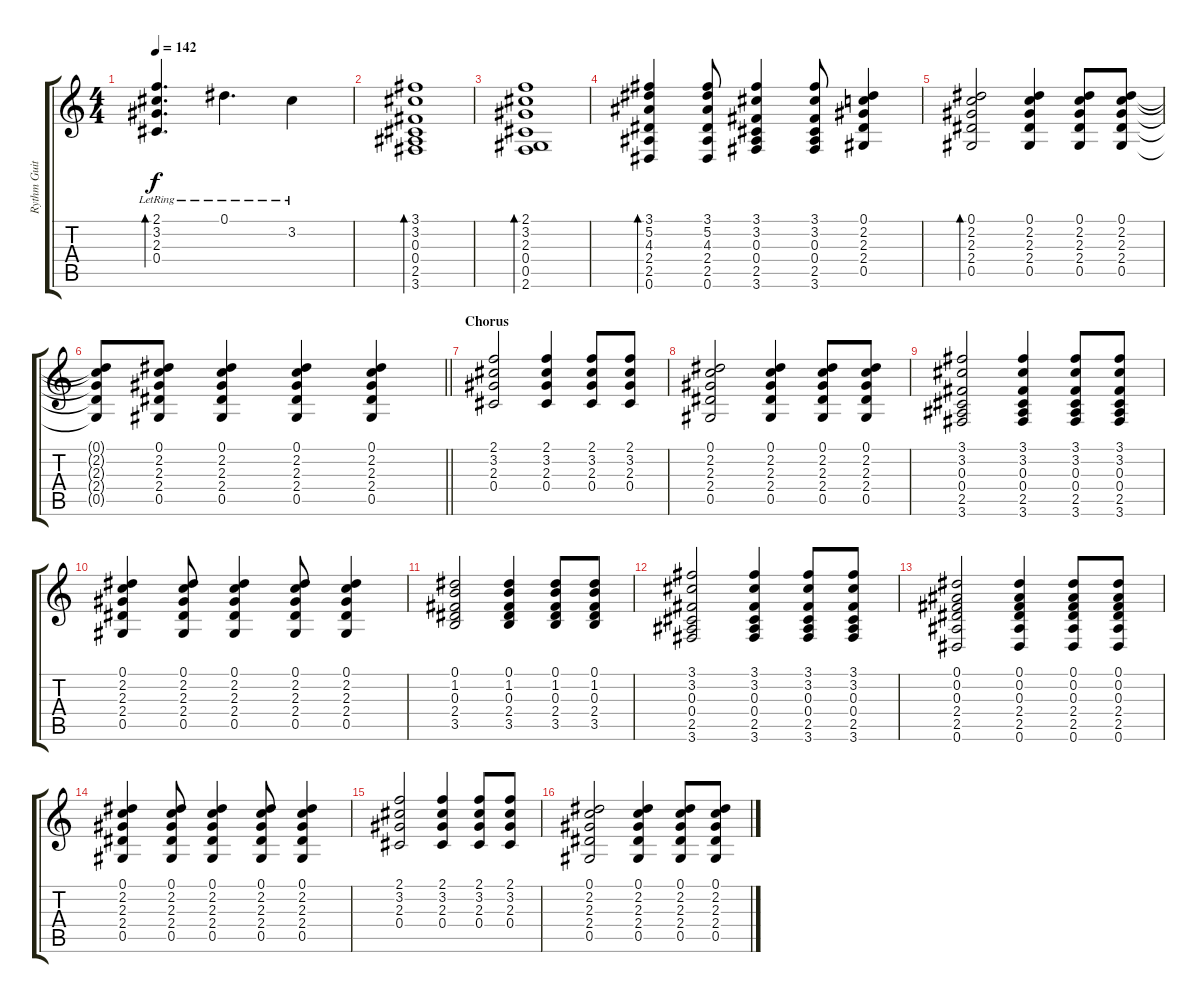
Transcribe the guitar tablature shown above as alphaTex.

\track ("Rythm Guitar" "Rythm Guit") {instrument acousticguitarsteel}
\staff {score tabs}
\tuning (Eb4 Bb3 Gb3 Db3 Ab2 Eb2) {hide}
\ts (4 4)
\tempo 142
\clef g2
\ks c
(2.1{lr} 3.2{lr} 2.3{lr} 0.4{lr}).4{d bd 120 dy f} 0.1{lr}.4{d} 3.2{lr}.4 |
(3.1 3.2 0.3 0.4 2.5 3.6).1{bd 120} |
(2.1 3.2 2.3 0.4 0.5 2.6).1{bd 120} |
(3.1 5.2 4.3 2.4 2.5 0.6).4{bd 120} (3.1 5.2 4.3 2.4 2.5 0.6).8 (3.1 3.2 0.3 0.4 2.5 3.6).4 (3.1 3.2 0.3 0.4 2.5 3.6).8 (0.1 2.2 2.3 2.4 0.5).4 |
(0.1 2.2 2.3 2.4 0.5).2{bd 120} (0.1 2.2 2.3 2.4 0.5).4 (0.1 2.2 2.3 2.4 0.5).8 (0.1 2.2 2.3 2.4 0.5).8 |
\barLineRight lightlight
(0.1{t} 2.2{t} 2.3{t} 2.4{t} 0.5{t}).8 (0.1 2.2 2.3 2.4 0.5).8 (0.1 2.2 2.3 2.4 0.5).4 (0.1 2.2 2.3 2.4 0.5).4 (0.1 2.2 2.3 2.4 0.5).4 |
\section ("" "Chorus")
(2.1 3.2 2.3 0.4).2 (2.1 3.2 2.3 0.4).4 (2.1 3.2 2.3 0.4).8 (2.1 3.2 2.3 0.4).8 |
(0.1 2.2 2.3 2.4 0.5).2 (0.1 2.2 2.3 2.4 0.5).4 (0.1 2.2 2.3 2.4 0.5).8 (0.1 2.2 2.3 2.4 0.5).8 |
(3.1 3.2 0.3 0.4 2.5 3.6).2 (3.1 3.2 0.3 0.4 2.5 3.6).4 (3.1 3.2 0.3 0.4 2.5 3.6).8 (3.1 3.2 0.3 0.4 2.5 3.6).8 |
(0.1 2.2 2.3 2.4 0.5).4 (0.1 2.2 2.3 2.4 0.5).8 (0.1 2.2 2.3 2.4 0.5).4 (0.1 2.2 2.3 2.4 0.5).8 (0.1 2.2 2.3 2.4 0.5).4 |
(0.1 1.2 0.3 2.4 3.5).2 (0.1 1.2 0.3 2.4 3.5).4 (0.1 1.2 0.3 2.4 3.5).8 (0.1 1.2 0.3 2.4 3.5).8 |
(3.1 3.2 0.3 0.4 2.5 3.6).2 (3.1 3.2 0.3 0.4 2.5 3.6).4 (3.1 3.2 0.3 0.4 2.5 3.6).8 (3.1 3.2 0.3 0.4 2.5 3.6).8 |
(0.1 0.2 0.3 2.4 2.5 0.6).2 (0.1 0.2 0.3 2.4 2.5 0.6).4 (0.1 0.2 0.3 2.4 2.5 0.6).8 (0.1 0.2 0.3 2.4 2.5 0.6).8 |
(0.1 2.2 2.3 2.4 0.5).4 (0.1 2.2 2.3 2.4 0.5).8 (0.1 2.2 2.3 2.4 0.5).4 (0.1 2.2 2.3 2.4 0.5).8 (0.1 2.2 2.3 2.4 0.5).4 |
(2.1 3.2 2.3 0.4).2 (2.1 3.2 2.3 0.4).4 (2.1 3.2 2.3 0.4).8 (2.1 3.2 2.3 0.4).8 |
(0.1 2.2 2.3 2.4 0.5).2 (0.1 2.2 2.3 2.4 0.5).4 (0.1 2.2 2.3 2.4 0.5).8 (0.1 2.2 2.3 2.4 0.5).8
